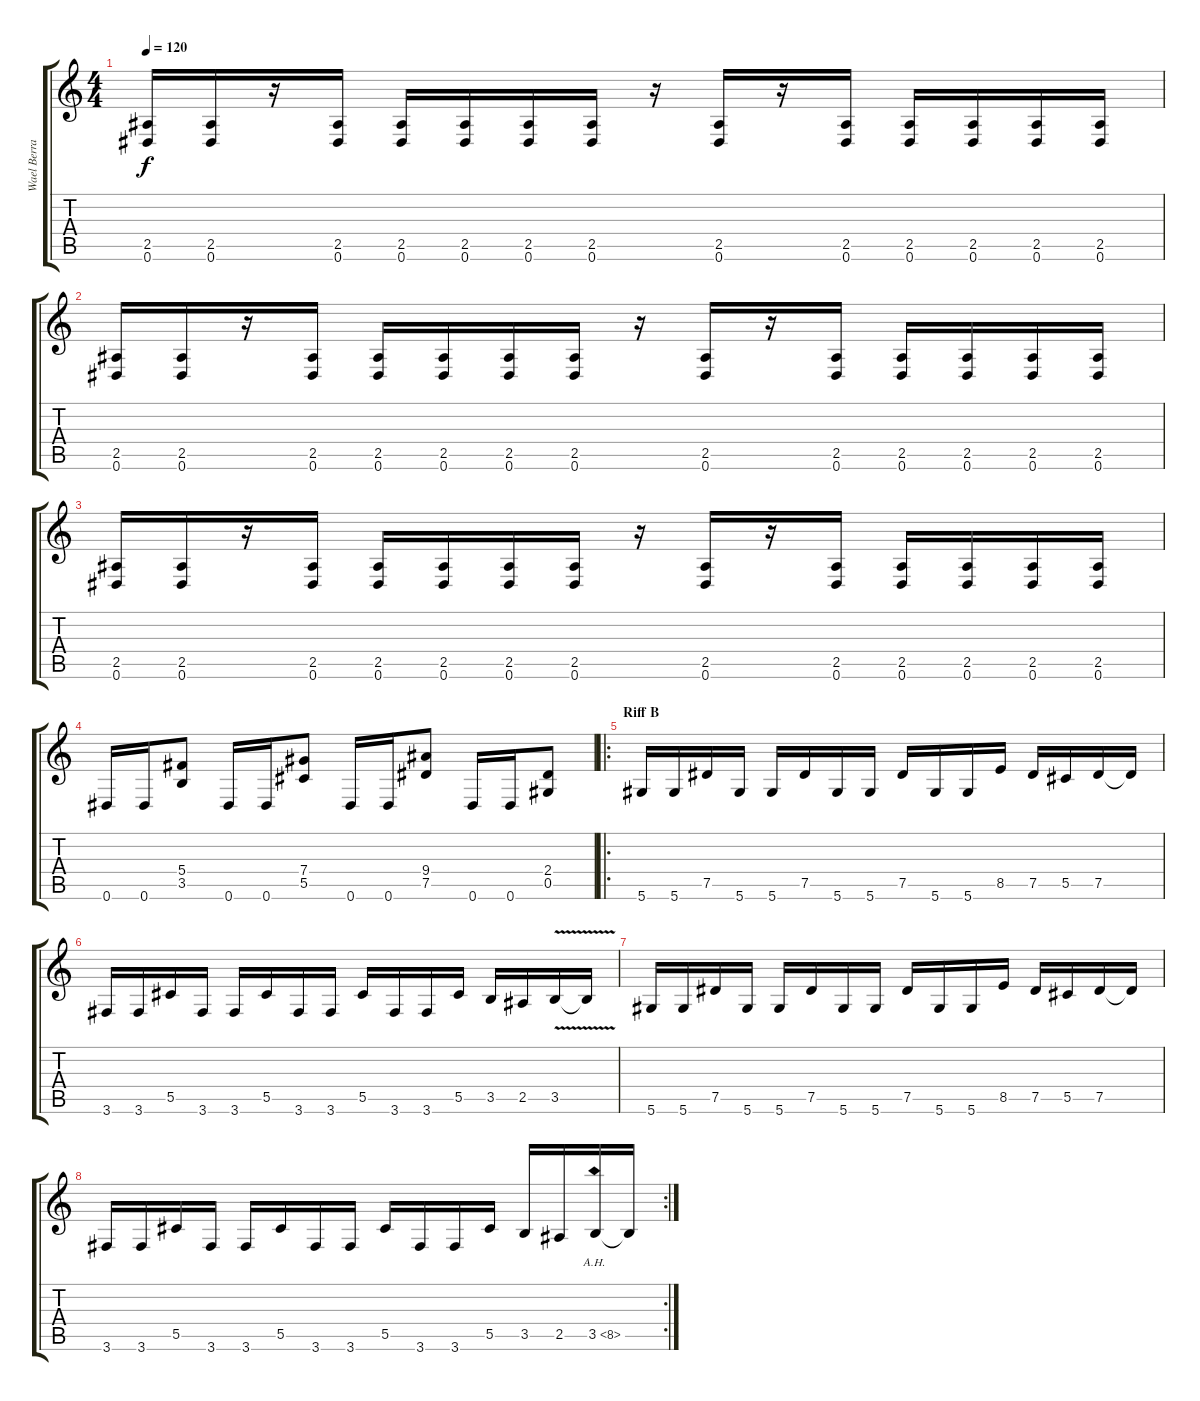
\track ("Wael Berrais" "Wael Berra") {instrument distortionguitar}
\staff {score tabs}
\tuning (Eb4 Bb3 Gb3 Db3 Ab2 Eb2) {hide}
\ts (4 4)
\tempo 120
\clef g2
\ks c
(2.5 0.6).16{dy f} (2.5 0.6).16 r.16 (2.5 0.6).16 (2.5 0.6).16 (2.5 0.6).16 (2.5 0.6).16 (2.5 0.6).16 r.16 (2.5 0.6).16 r.16 (2.5 0.6).16 (2.5 0.6).16 (2.5 0.6).16 (2.5 0.6).16 (2.5 0.6).16 |
(2.5 0.6).16 (2.5 0.6).16 r.16 (2.5 0.6).16 (2.5 0.6).16 (2.5 0.6).16 (2.5 0.6).16 (2.5 0.6).16 r.16 (2.5 0.6).16 r.16 (2.5 0.6).16 (2.5 0.6).16 (2.5 0.6).16 (2.5 0.6).16 (2.5 0.6).16 |
(2.5 0.6).16 (2.5 0.6).16 r.16 (2.5 0.6).16 (2.5 0.6).16 (2.5 0.6).16 (2.5 0.6).16 (2.5 0.6).16 r.16 (2.5 0.6).16 r.16 (2.5 0.6).16 (2.5 0.6).16 (2.5 0.6).16 (2.5 0.6).16 (2.5 0.6).16 |
0.6.16 0.6.16 (5.4 3.5).8 0.6.16 0.6.16 (7.4 5.5).8 0.6.16 0.6.16 (9.4 7.5).8 0.6.16 0.6.16 (2.4 0.5).8 |
\ro
\section ("" "Riff B")
5.6.16 5.6.16 7.5.16 5.6.16 5.6.16 7.5.16 5.6.16 5.6.16 7.5.16 5.6.16 5.6.16 8.5.16 7.5.16 5.5.16 7.5.16 7.5{t}.16 |
3.6.16 3.6.16 5.5.16 3.6.16 3.6.16 5.5.16 3.6.16 3.6.16 5.5.16 3.6.16 3.6.16 5.5.16 3.5.16 2.5.16 3.5{v}.16 3.5{t}.16 |
5.6.16 5.6.16 7.5.16 5.6.16 5.6.16 7.5.16 5.6.16 5.6.16 7.5.16 5.6.16 5.6.16 8.5.16 7.5.16 5.5.16 7.5.16 7.5{t}.16 |
\rc 2
3.6.16 3.6.16 5.5.16 3.6.16 3.6.16 5.5.16 3.6.16 3.6.16 5.5.16 3.6.16 3.6.16 5.5.16 3.5.16 2.5.16 3.5{ah 5}.16 3.5{t}.16
